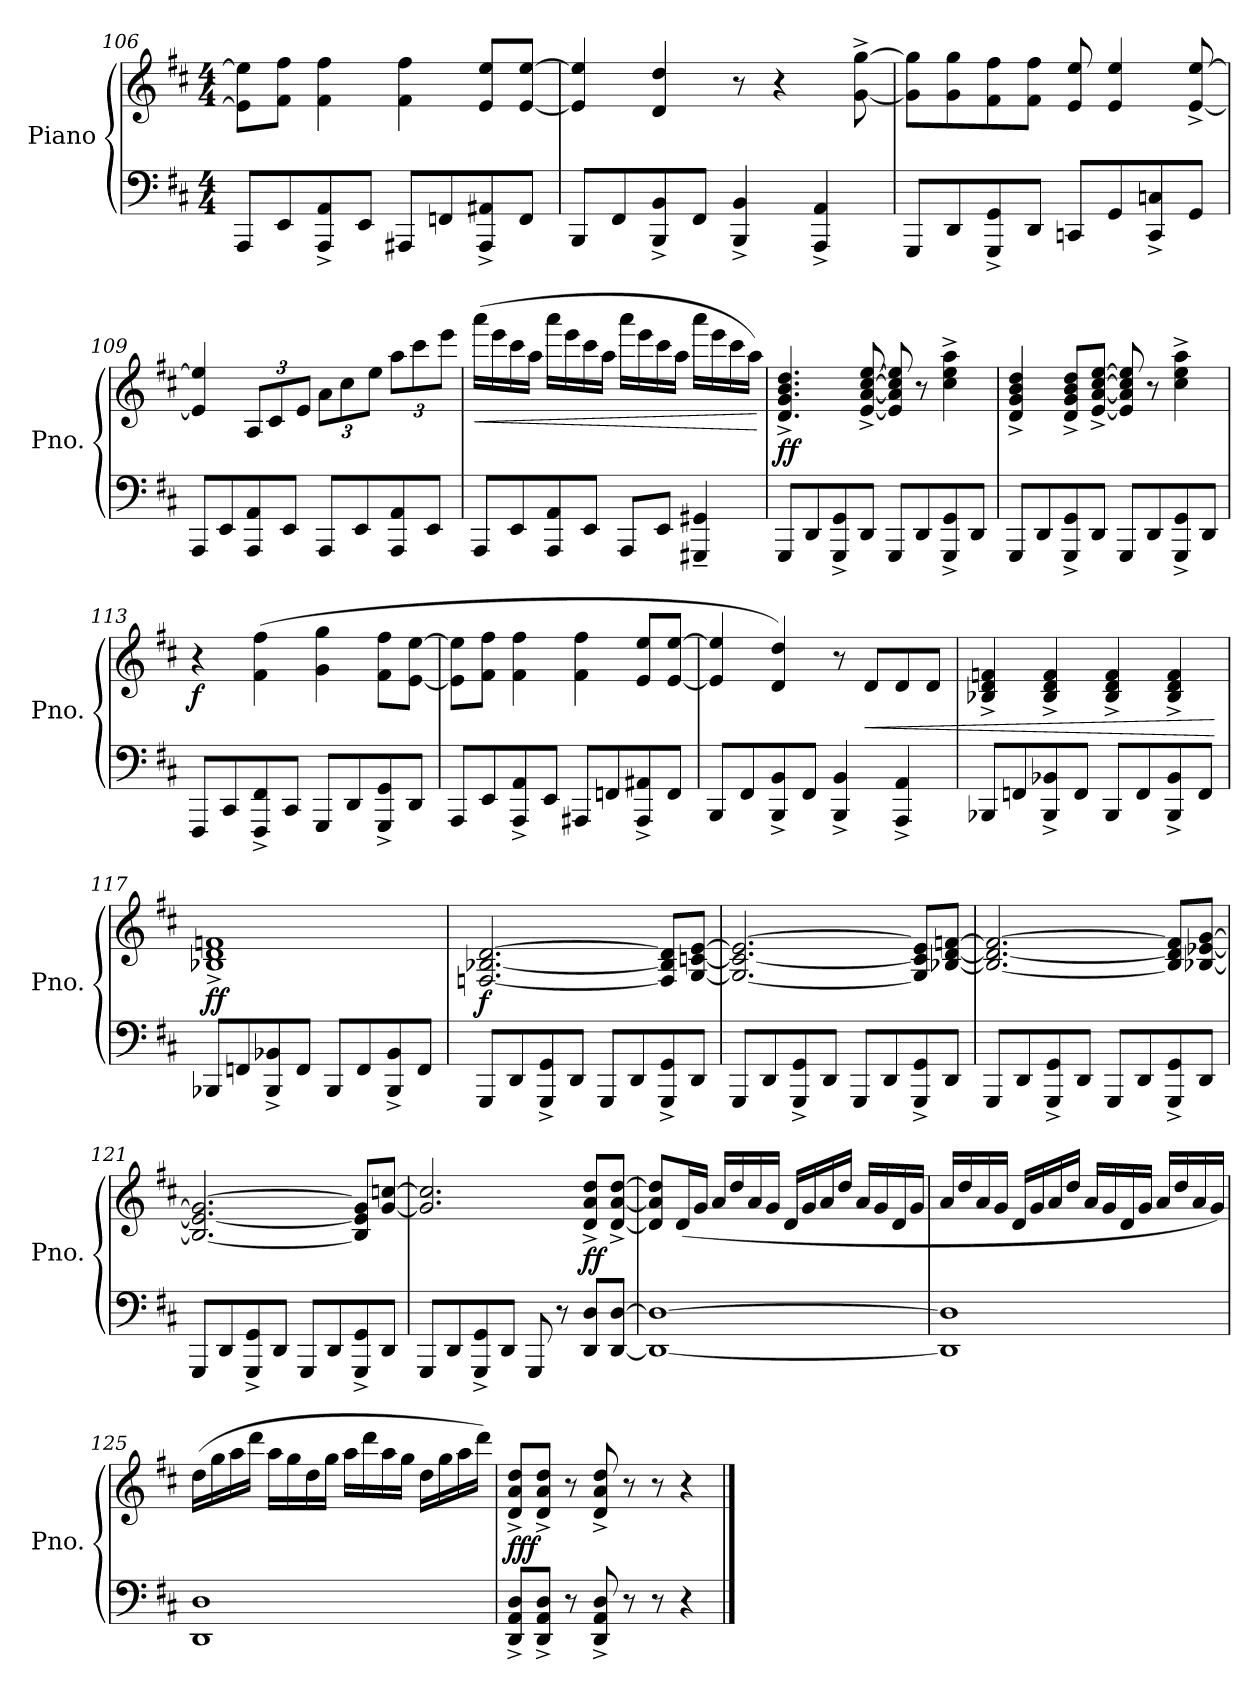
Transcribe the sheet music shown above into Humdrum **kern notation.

**kern	**kern	**dynam
*part1	*part1	*part1
*staff2	*staff1	*staff1/2
*I"Piano	*	*
*I'Pno.	*	*
*clefF4	*clefG2	*
*k[f#c#]	*k[f#c#]	*
*M4/4	*M4/4	*
=106	=106	=106
8AAA/L	8e\] 8ee\]L	.
8EE/	8f#\ 8ff#\J	.
8AAA/^ 8AA/^	4f#\ 4ff#\	.
8EE/J	.	.
8AAA#X/L	4f#\ 4ff#\	.
8FFn/	.	.
8AAA#/^ 8AA#X/^	8e/ 8ee/L	.
8FF/J	[8e/ [8ee/J	.
!!LO:PB:g=z
=107	=107	=107
8BBB/L	4e/] 4ee/]	.
8FF#/	.	.
8BBB/^ 8BB/^	4d/ 4dd/	.
8FF#/J	.	.
4BBB/^ 4BB/^	8r	.
.	4r	.
4AAA/^ 4AA/^	.	.
.	[8g\^ [8gg\^	.
=108	=108	=108
8GGG/L	8g\] 8gg\]L	.
8DD/	8g\ 8gg\	.
8GGG/^ 8GG/^	8f#\ 8ff#\	.
8DD/J	8f#\ 8ff#\J	.
8CCn/L	8e/ 8ee/	.
8GG/	4e/ 4ee/	.
8CC/^ 8Cn/^	.	.
8GG/J	[8e/^ [8ee/^	.
=109	=109	=109
8AAA/L	4e/] 4ee/]	.
8EE/	.	.
*	*Xbrackettup	*
8AAA/ 8AA/	12A/L	.
.	12c#/	.
8EE/J	.	.
.	12e/J	.
8AAA/L	12a\L	.
.	12cc#\	.
8EE/	.	.
.	12ee\J	.
8AAA/ 8AA/	12aa\L	.
.	12ccc#\	.
8EE/J	.	.
.	12eee\J	.
!!LO:LB:g=z
=110	=110	=110
!	!	!LO:HP:b
8AAA/L	(16aaa\LL	<
.	16eee\	.
8EE/	16ccc#\	.
.	16aa\JJ	.
8AAA/ 8AA/	16aaa\LL	.
.	16eee\	.
8EE/J	16ccc#\	.
.	16aa\JJ	.
8AAA/L	16aaa\LL	.
.	16eee\	.
8EE/J	16ccc#\	.
.	16aa\JJ	.
4GGG#X/~ 4GG#X/~	16aaa\LL	.
.	16eee\	.
.	16ccc#\	.
.	16aa\JJ)	.
.	.	[
=111	=111	=111
!	!	!LO:DY:b
8GGG/L	4.d/^ 4.g/^ 4.b/^ 4.dd/^	ff
8DD/	.	.
8GGG/^ 8GG/^	.	.
8DD/J	[8e/^ [8a/^ [8cc#/^ [8ee/^	.
8GGG/L	8e/] 8a/] 8cc#/] 8ee/]	.
8DD/	8r	.
8GGG/^ 8GG/^	4cc#\^ 4ee\^ 4aa\^	.
8DD/J	.	.
=112	=112	=112
8GGG/L	4d/^ 4g/^ 4b/^ 4dd/^	.
8DD/	.	.
8GGG/^ 8GG/^	8d/^ 8g/^ 8b/^ 8dd/^L	.
8DD/J	[8e/^ [8a/^ [8cc#/^ [8ee/^J	.
8GGG/L	8e/] 8a/] 8cc#/] 8ee/]	.
8DD/	8r	.
8GGG/^ 8GG/^	4cc#\^ 4ee\^ 4aa\^	.
8DD/J	.	.
!!LO:LB:g=z
=113	=113	=113
!	!	!LO:DY:b
8FFF#/L	4r	f
8CC#/	.	.
8FFF#/^ 8FF#/^	(4f#\ 4ff#\	.
8CC#/J	.	.
8GGG/L	4g\ 4gg\	.
8DD/	.	.
8GGG/^ 8GG/^	8f#\ 8ff#\L	.
8DD/J	[8e\ [8ee\J	.
=114	=114	=114
8AAA/L	8e\] 8ee\]L	.
8EE/	8f#\ 8ff#\J	.
8AAA/^ 8AA/^	4f#\ 4ff#\	.
8EE/J	.	.
8AAA#X/L	4f#\ 4ff#\	.
8FFn/	.	.
8AAA#/^ 8AA#X/^	8e/ 8ee/L	.
8FF/J	[8e/ [8ee/J	.
=115	=115	=115
8BBB/L	4e/] 4ee/]	.
8FF#/	.	.
8BBB/^ 8BB/^	4d/ 4dd/)	.
8FF#/J	.	.
4BBB/^ 4BB/^	8r	.
!	!	!LO:HP:b
.	8d/L	<
4AAA/^ 4AA/^	8d/	.
.	8d/J	.
=116	=116	=116
8BBB-X/L	4B-X/^ 4d/^ 4fn/^	.
8FFn/	.	.
8BBB-/^ 8BB-X/^	4B-/^ 4d/^ 4f/^	.
8FF/J	.	.
8BBB-/L	4B-/^ 4d/^ 4f/^	.
8FF/	.	.
8BBB-/^ 8BB-/^	4B-/^ 4d/^ 4f/^	.
8FF/J	.	.
.	.	[
!!LO:LB:g=z
=117	=117	=117
!	!	!LO:DY:b
8BBB-X/L	1B-X^ 1d^ 1fn^	ff
8FFn/	.	.
8BBB-/^ 8BB-X/^	.	.
8FF/J	.	.
8BBB-/L	.	.
8FF/	.	.
8BBB-/^ 8BB-/^	.	.
8FF/J	.	.
=118	=118	=118
!	!	!LO:DY:b
8GGG/L	[2.Fn/ [2.B-X/ [2.d/	f
8DD/	.	.
8GGG/^ 8GG/^	.	.
8DD/J	.	.
8GGG/L	.	.
8DD/	.	.
8GGG/^ 8GG/^	8F/] 8B-/] 8d/]L	.
8DD/J	[8G/ [8cn/ [8e/J	.
=119	=119	=119
8GGG/L	2.G/_ 2.c/_ 2.e/_	.
8DD/	.	.
8GGG/^ 8GG/^	.	.
8DD/J	.	.
8GGG/L	.	.
8DD/	.	.
8GGG/^ 8GG/^	8G/] 8c/] 8e/]L	.
8DD/J	[8B-X/ [8d/ [8fn/J	.
=120	=120	=120
8GGG/L	2.B-/_ 2.d/_ 2.f/_	.
8DD/	.	.
8GGG/^ 8GG/^	.	.
8DD/J	.	.
8GGG/L	.	.
8DD/	.	.
8GGG/^ 8GG/^	8B-/] 8d/] 8f/]L	.
8DD/J	[8B-X/ [8e-X/ [8g/J	.
!!LO:LB:g=z
=121	=121	=121
8GGG/L	2.B-/_ 2.e-/_ 2.g/_	.
8DD/	.	.
8GGG/^ 8GG/^	.	.
8DD/J	.	.
8GGG/L	.	.
8DD/	.	.
8GGG/^ 8GG/^	8B-/] 8e-/] 8g/]L	.
8DD/J	[8g/ [8ccn/J	.
=122	=122	=122
8GGG/L	2.g/] 2.cc/]	.
8DD/	.	.
8GGG/^ 8GG/^	.	.
8DD/J	.	.
8GGG/	.	.
8r	.	.
!	!	!LO:DY:b
8DD/ 8D/L	8d/^ 8a/^ 8dd/^L	ff
[8DD/ [8D/J	[8d/^ [8a/^ [8dd/^J	.
=123	=123	=123
1DD_ 1D_	8d/] 8a/] 8dd/]L	.
.	(16d/L	.
.	16g/JJ	.
.	16a/LL	.
.	16dd/	.
.	16a/	.
.	16g/JJ	.
.	16d/LL	.
.	16g/	.
.	16a/	.
.	16dd/JJ	.
.	16a/LL	.
.	16g/	.
.	16d/	.
.	16g/JJ	.
!!LO:PB:g=z
=124	=124	=124
1DD] 1D]	16a/LL	.
.	16dd/	.
.	16a/	.
.	16g/JJ	.
.	16d/LL	.
.	16g/	.
.	16a/	.
.	16dd/JJ	.
.	16a/LL	.
.	16g/	.
.	16d/	.
.	16g/JJ	.
.	16a/LL	.
.	16dd/	.
.	16a/	.
.	16g/JJ)	.
=125	=125	=125
1DD 1D	(16dd\LL	.
.	16gg\	.
.	16aa\	.
.	16ddd\JJ	.
.	16aa\LL	.
.	16gg\	.
.	16dd\	.
.	16gg\JJ	.
.	16aa\LL	.
.	16ddd\	.
.	16aa\	.
.	16gg\JJ	.
.	16dd\LL	.
.	16gg\	.
.	16aa\	.
.	16ddd\JJ)	.
=126	=126	=126
!	!	!LO:DY:b
8DD/^ 8AA/^ 8D/^L	8d/^ 8a/^ 8dd/^L	fff
8DD/^ 8AA/^ 8D/^J	8d/^ 8a/^ 8dd/^J	.
8r	8r	.
8DD/^ 8AA/^ 8D/^	8d/^ 8a/^ 8dd/^	.
8r	8r	.
8r	8r	.
4r	4r	.
==	==	==
*-	*-	*-
